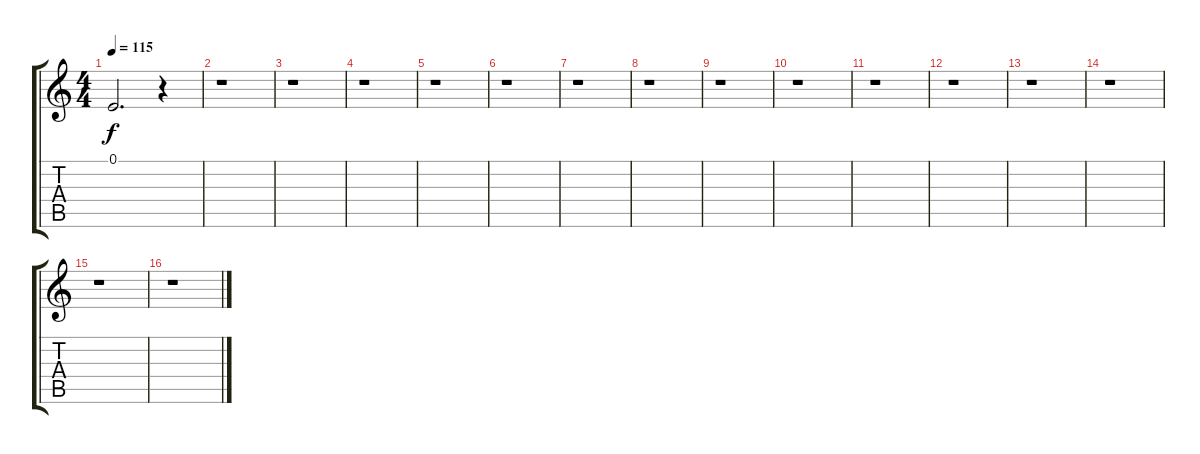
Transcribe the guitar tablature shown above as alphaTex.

\track "" {instrument voiceoohs}
\staff {score tabs}
\tuning (E4 B3 G3 D3 A2 E2) {hide}
\ts (4 4)
\tempo 115
\clef g2
\ks c
0.1{t}.2{d dy f} r.4 |
r.1 |
r.1 |
r.1 |
r.1 |
r.1 |
r.1 |
r.1 |
r.1 |
r.1 |
r.1 |
r.1 |
r.1 |
r.1 |
r.1 |
r.1
